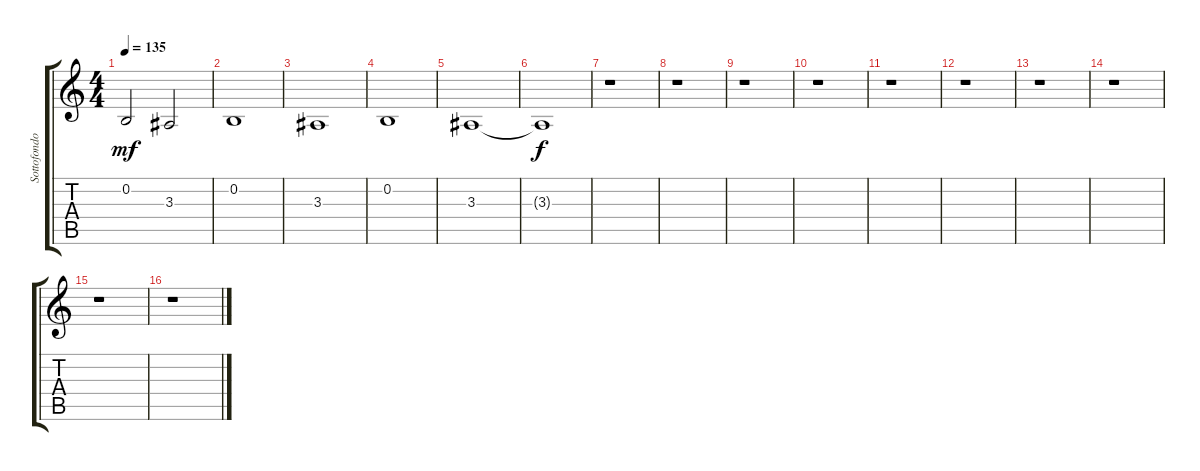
\track ("Sottofondo2" "Sottofondo") {instrument synthstrings1}
\staff {score tabs}
\tuning (E4 B3 G3 D3 A2 E2) {hide}
\ts (4 4)
\tempo 135
\clef g2
\ks c
0.2.2{dy mf} 3.3.2 |
0.2.1 |
3.3.1 |
0.2.1 |
3.3.1 |
3.3{t}.1{dy f} |
r.1 |
r.1 |
r.1 |
r.1 |
r.1 |
r.1 |
r.1 |
r.1 |
r.1 |
r.1
